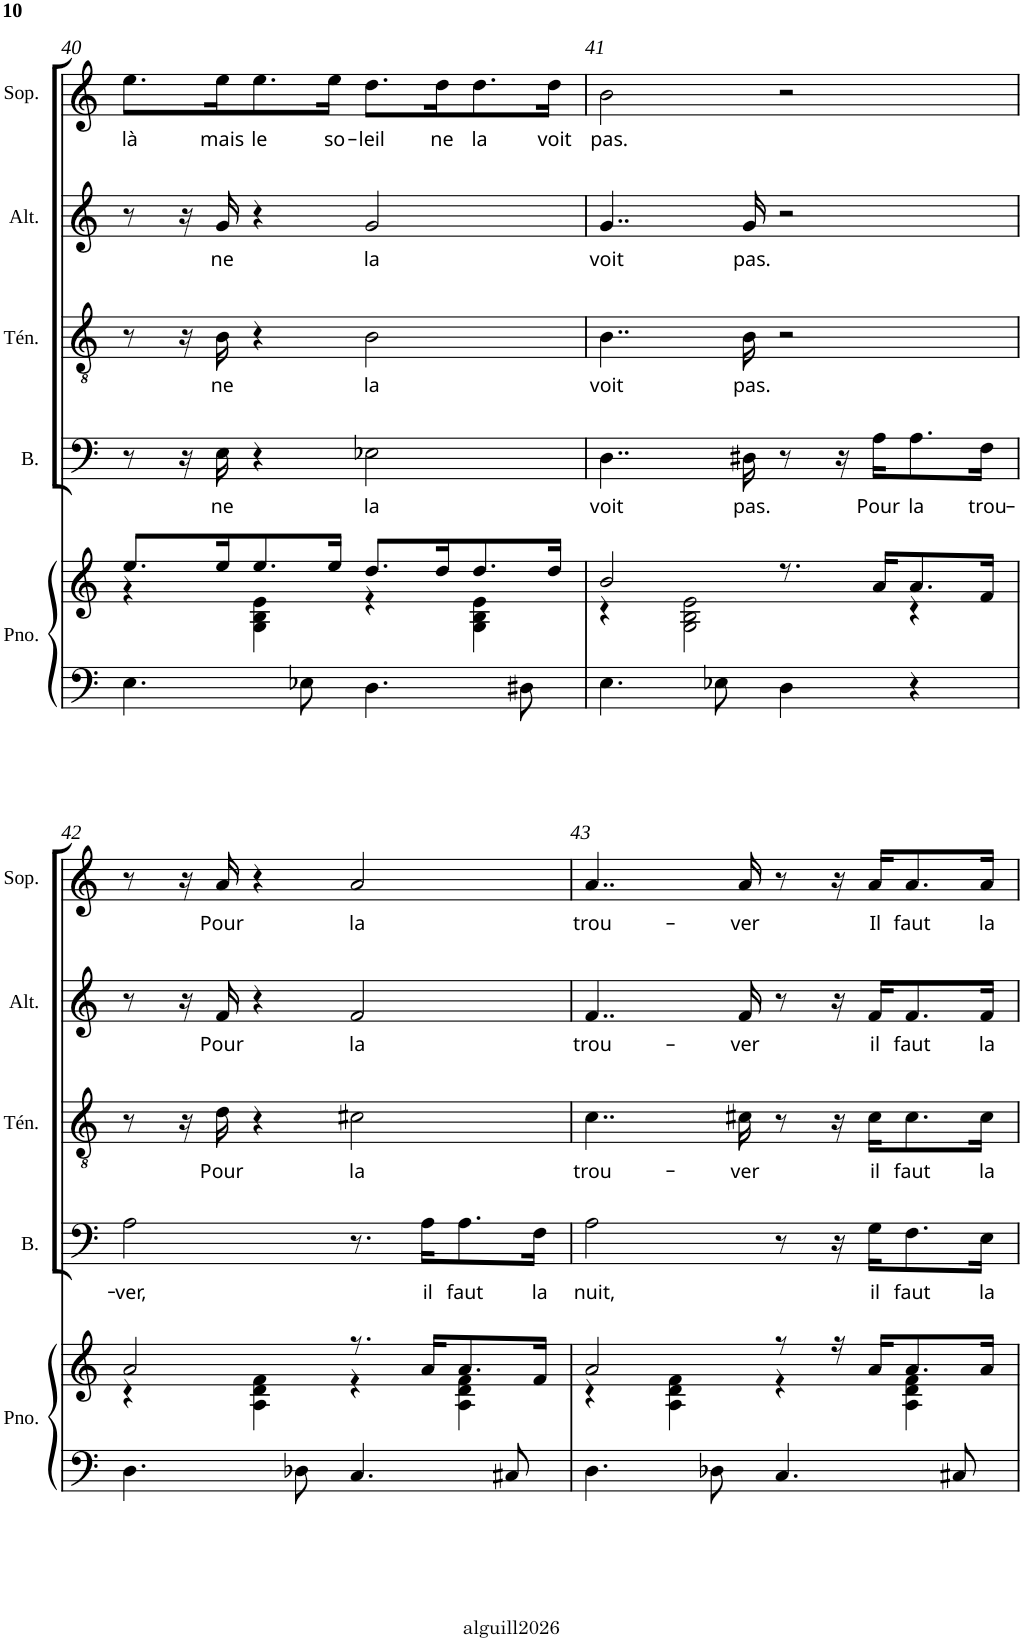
**kern	**kern	**kern	**text	**kern	**text	**kern	**text	**kern	**text
*part5	*part5	*part4	*part4	*part3	*part3	*part2	*part2	*part1	*part1
*staff6	*staff5	*staff4	*staff4	*staff3	*staff3	*staff2	*staff2	*staff1	*staff1
*I"Piano	*	*I"Basse	*	*I"Ténor	*	*I"Alto	*	*I"Soprano	*
*I'Pno.	*	*I'B.	*	*I'Tén.	*	*I'Alt.	*	*I'Sop.	*
!!LO:PB:g=z
*clefF4	*clefG2	*clefF4	*	*clefGv2	*	*clefG2	*	*clefG2	*
*k[]	*k[]	*k[]	*	*k[]	*	*k[]	*	*k[]	*
*C:	*C:	*C:	*	*C:	*	*C:	*	*C:	*
*M2/2	*M2/2	*M2/2	*	*M2/2	*	*M2/2	*	*M2/2	*
*met(c|)	*met(c|)	*met(c|)	*	*met(c|)	*	*met(c|)	*	*met(c|)	*
=40	=40	=40	=40	=40	=40	=40	=40	=40	=40
*	*^	*	*	*	*	*	*	*	*
!	!	!	!	!	!	!	!	!	!	!LO:LY:b
4.E\	8.ee/L	4r	8r	.	8r	.	8r	.	8.ee\L	là
.	.	.	16r	.	16r	.	16r	.	.	.
!	!	!	!	!LO:LY:b	!	!LO:LY:b	!	!LO:LY:b	!	!LO:LY:b
.	16ee/K	.	16E\	ne	16B\	ne	16g/	ne	16ee\K	mais
!	!	!	!	!	!	!	!	!	!	!LO:LY:b
.	8.ee/	4G\ 4B\ 4e\	4r	.	4r	.	4r	.	8.ee\	le
8E-X\	.	.	.	.	.	.	.	.	.	.
!	!	!	!	!	!	!	!	!	!	!LO:LY:b
.	16ee/Jk	.	.	.	.	.	.	.	16ee\Jk	so-
!	!	!	!	!LO:LY:b	!	!LO:LY:b	!	!LO:LY:b	!	!LO:LY:b
4.D\	8.dd/L	4r	2E-X\	la	2B\	la	2g/	la	8.dd\L	-leil
!	!	!	!	!	!	!	!	!	!	!LO:LY:b
.	16dd/K	.	.	.	.	.	.	.	16dd\K	ne
!	!	!	!	!	!	!	!	!	!	!LO:LY:b
.	8.dd/	4G\ 4B\ 4e\	.	.	.	.	.	.	8.dd\	la
8D#X\	.	.	.	.	.	.	.	.	.	.
!	!	!	!	!	!	!	!	!	!	!LO:LY:b
.	16dd/Jk	.	.	.	.	.	.	.	16dd\Jk	voit
=41	=41	=41	=41	=41	=41	=41	=41	=41	=41	=41
!	!	!	!	!LO:LY:b	!	!LO:LY:b	!	!LO:LY:b	!	!LO:LY:b
4.E\	2b/	4r	4..D\	voit	4..B\	voit	4..g/	voit	2b\	pas.
.	.	2G\ 2B\ 2e\	.	.	.	.	.	.	.	.
8E-X\	.	.	.	.	.	.	.	.	.	.
!	!	!	!	!LO:LY:b	!	!LO:LY:b	!	!LO:LY:b	!	!
.	.	.	16D#X\	pas.	16B\	pas.	16g/	pas.	.	.
4D\	8.r	.	8r	.	2r	.	2r	.	2r	.
.	.	.	16r	.	.	.	.	.	.	.
!	!	!	!	!LO:LY:b	!	!	!	!	!	!
.	16a/KL	.	16A\KL	Pour	.	.	.	.	.	.
!	!	!	!	!LO:LY:b	!	!	!	!	!	!
4r	8.a/	4r	8.A\	la	.	.	.	.	.	.
!	!	!	!	!LO:LY:b	!	!	!	!	!	!
.	16f/Jk	.	16F\Jk	trou-	.	.	.	.	.	.
!!LO:LB:g=z
=42	=42	=42	=42	=42	=42	=42	=42	=42	=42	=42
!	!	!	!	!LO:LY:b	!	!	!	!	!	!
4.D\	2a/	4r	2A\	-ver,	8r	.	8r	.	8r	.
.	.	.	.	.	16r	.	16r	.	16r	.
!	!	!	!	!	!	!LO:LY:b	!	!LO:LY:b	!	!LO:LY:b
.	.	.	.	.	16d\	Pour	16f/	Pour	16a/	Pour
.	.	4A\ 4d\ 4f\	.	.	4r	.	4r	.	4r	.
8D-X\	.	.	.	.	.	.	.	.	.	.
!	!	!	!	!	!	!LO:LY:b	!	!LO:LY:b	!	!LO:LY:b
4.C/	8.r	4r	8.r	.	2c#X\	la	2f/	la	2a/	la
!	!	!	!	!LO:LY:b	!	!	!	!	!	!
.	16a/KL	.	16A\KL	il	.	.	.	.	.	.
!	!	!	!	!LO:LY:b	!	!	!	!	!	!
.	8.a/	4A\ 4d\ 4f\	8.A\	faut	.	.	.	.	.	.
8C#X/	.	.	.	.	.	.	.	.	.	.
!	!	!	!	!LO:LY:b	!	!	!	!	!	!
.	16f/Jk	.	16F\Jk	la	.	.	.	.	.	.
=43	=43	=43	=43	=43	=43	=43	=43	=43	=43	=43
!	!	!	!	!LO:LY:b	!	!LO:LY:b	!	!LO:LY:b	!	!LO:LY:b
4.D\	2a/	4r	2A\	nuit,	4..c\	trou-	4..f/	trou-	4..a/	trou-
.	.	4A\ 4d\ 4f\	.	.	.	.	.	.	.	.
8D-X\	.	.	.	.	.	.	.	.	.	.
!	!	!	!	!	!	!LO:LY:b	!	!LO:LY:b	!	!LO:LY:b
.	.	.	.	.	16c#X\	-ver	16f/	-ver	16a/	-ver
4.C/	8r	4r	8r	.	8r	.	8r	.	8r	.
.	16r	.	16r	.	16r	.	16r	.	16r	.
!	!	!	!	!LO:LY:b	!	!LO:LY:b	!	!LO:LY:b	!	!LO:LY:b
.	16a/KL	.	16G\KL	il	16c#\KL	il	16f/KL	il	16a/KL	Il
!	!	!	!	!LO:LY:b	!	!LO:LY:b	!	!LO:LY:b	!	!LO:LY:b
.	8.a/	4A\ 4d\ 4f\	8.F\	faut	8.c#\	faut	8.f/	faut	8.a/	faut
8C#X/	.	.	.	.	.	.	.	.	.	.
!	!	!	!	!LO:LY:b	!	!LO:LY:b	!	!LO:LY:b	!	!LO:LY:b
.	16a/Jk	.	16E\Jk	la	16c#\Jk	la	16f/Jk	la	16a/Jk	la
*	*v	*v	*	*	*	*	*	*	*	*
=	=	=	=	=	=	=	=	=	=
*-	*-	*-	*-	*-	*-	*-	*-	*-	*-
